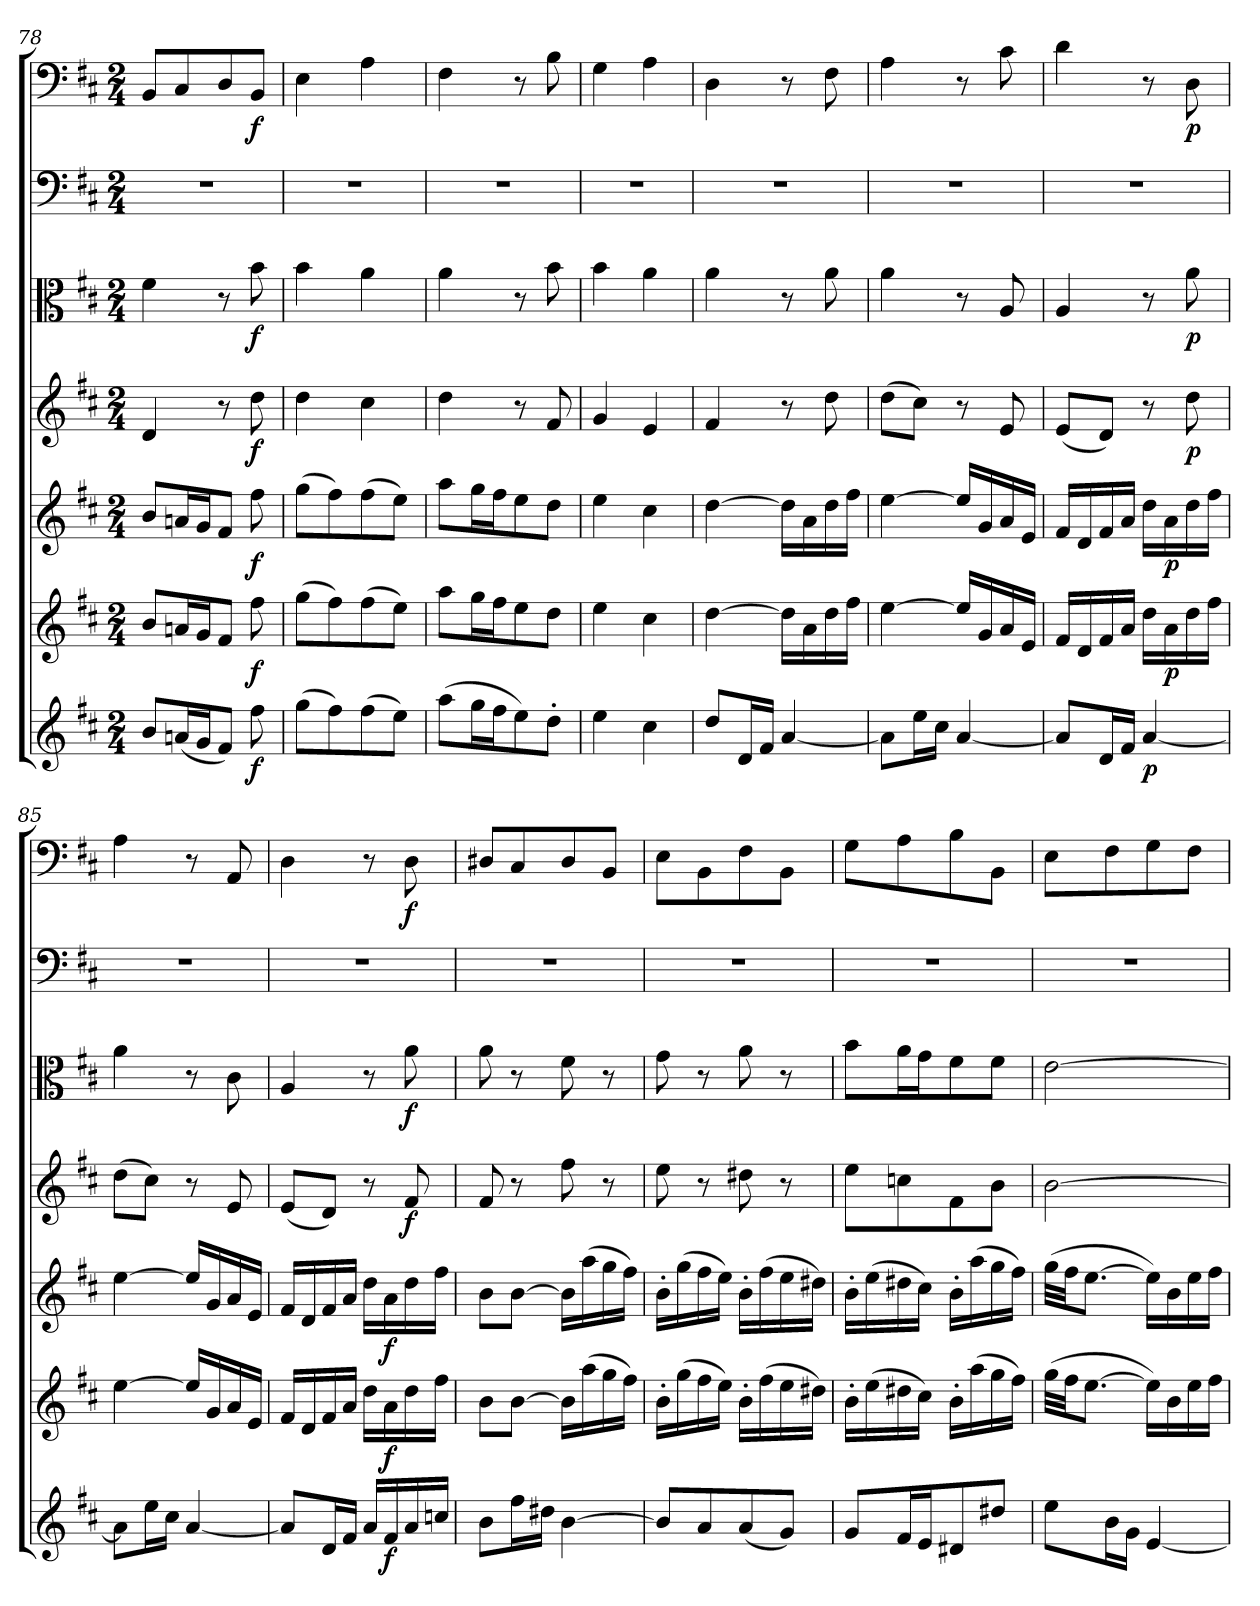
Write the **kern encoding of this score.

**kern	**dynam	**kern	**dynam	**kern	**dynam	**kern	**dynam	**kern	**dynam	**kern	**kern	**dynam
*part7	*part7	*part6	*part6	*part5	*part5	*part4	*part4	*part3	*part3	*part2	*part1	*part1
*staff7	*staff7	*staff6	*staff6	*staff5	*staff5	*staff4	*staff4	*staff3	*staff3	*staff2	*staff1	*staff1
*clefG2	*	*clefG2	*	*clefG2	*	*clefG2	*	*clefC3	*	*clefF4	*clefF4	*
*k[f#c#]	*	*k[f#c#]	*	*k[f#c#]	*	*k[f#c#]	*	*k[f#c#]	*	*k[f#c#]	*k[f#c#]	*
*b:	*	*b:	*	*b:	*	*b:	*	*b:	*	*b:	*b:	*
*M2/4	*	*M2/4	*	*M2/4	*	*M2/4	*	*M2/4	*	*M2/4	*M2/4	*
=78	=78	=78	=78	=78	=78	=78	=78	=78	=78	=78	=78	=78
8b/L	.	8b/L	.	8b/L	.	4d/	.	4f#\	.	2r	8BB/L	.
(16an/L	.	16an/L	.	16an/L	.	.	.	.	.	.	8C#/	.
16g/J	.	16g/J	.	16g/J	.	.	.	.	.	.	.	.
8f#/J)	.	8f#/J	.	8f#/J	.	8r	.	8r	.	.	8D/	.
8ff#\	f	8ff#\	f	8ff#\	f	8dd\	f	8b\	f	.	8BB/J	f
=79	=79	=79	=79	=79	=79	=79	=79	=79	=79	=79	=79	=79
(8gg\L	.	(8gg\L	.	(8gg\L	.	4dd\	.	4b\	.	2r	4E\	.
8ff#\)	.	8ff#\)	.	8ff#\)	.	.	.	.	.	.	.	.
(8ff#\	.	(8ff#\	.	(8ff#\	.	4cc#\	.	4a\	.	.	4A\	.
8ee\J)	.	8ee\J)	.	8ee\J)	.	.	.	.	.	.	.	.
=80	=80	=80	=80	=80	=80	=80	=80	=80	=80	=80	=80	=80
(8aa\L	.	8aa\L	.	8aa\L	.	4dd\	.	4a\	.	2r	4F#\	.
16gg\L	.	16gg\L	.	16gg\L	.	.	.	.	.	.	.	.
16ff#\J	.	16ff#\J	.	16ff#\J	.	.	.	.	.	.	.	.
8ee\)	.	8ee\	.	8ee\	.	8r	.	8r	.	.	8r	.
8dd'\J	.	8dd\J	.	8dd\J	.	8f#/	.	8b\	.	.	8B\	.
=81	=81	=81	=81	=81	=81	=81	=81	=81	=81	=81	=81	=81
4ee\	.	4ee\	.	4ee\	.	4g/	.	4b\	.	2r	4G\	.
4cc#\	.	4cc#\	.	4cc#\	.	4e/	.	4a\	.	.	4A\	.
=82	=82	=82	=82	=82	=82	=82	=82	=82	=82	=82	=82	=82
8dd/L	.	[4dd\	.	[4dd\	.	4f#/	.	4a\	.	2r	4D\	.
16d/L	.	.	.	.	.	.	.	.	.	.	.	.
16f#/JJ	.	.	.	.	.	.	.	.	.	.	.	.
[4a/	.	16dd\LL]	.	16dd\LL]	.	8r	.	8r	.	.	8r	.
.	.	16a\	.	16a\	.	.	.	.	.	.	.	.
.	.	16dd\	.	16dd\	.	8dd\	.	8a\	.	.	8F#\	.
.	.	16ff#\JJ	.	16ff#\JJ	.	.	.	.	.	.	.	.
=83	=83	=83	=83	=83	=83	=83	=83	=83	=83	=83	=83	=83
8a\L]	.	[4ee\	.	[4ee\	.	(8dd\L	.	4a\	.	2r	4A\	.
16ee\L	.	.	.	.	.	8cc#\J)	.	.	.	.	.	.
16cc#\JJ	.	.	.	.	.	.	.	.	.	.	.	.
[4a/	.	16ee/LL]	.	16ee/LL]	.	8r	.	8r	.	.	8r	.
.	.	16g/	.	16g/	.	.	.	.	.	.	.	.
.	.	16a/	.	16a/	.	8e/	.	8A/	.	.	8c#\	.
.	.	16e/JJ	.	16e/JJ	.	.	.	.	.	.	.	.
=84	=84	=84	=84	=84	=84	=84	=84	=84	=84	=84	=84	=84
8a/L]	.	16f#/LL	.	16f#/LL	.	(8e/L	.	4A/	.	2r	4d\	.
.	.	16d/	.	16d/	.	.	.	.	.	.	.	.
16d/L	.	16f#/	.	16f#/	.	8d/J)	.	.	.	.	.	.
16f#/JJ	.	16a/JJ	.	16a/JJ	.	.	.	.	.	.	.	.
[4a/	p	16dd\LL	.	16dd\LL	.	8r	.	8r	.	.	8r	.
.	.	16a\	p	16a\	p	.	.	.	.	.	.	.
.	.	16dd\	.	16dd\	.	8dd\	p	8a\	p	.	8D\	p
.	.	16ff#\JJ	.	16ff#\JJ	.	.	.	.	.	.	.	.
=85	=85	=85	=85	=85	=85	=85	=85	=85	=85	=85	=85	=85
8a\L]	.	[4ee\	.	[4ee\	.	(8dd\L	.	4a\	.	2r	4A\	.
16ee\L	.	.	.	.	.	8cc#\J)	.	.	.	.	.	.
16cc#\JJ	.	.	.	.	.	.	.	.	.	.	.	.
[4a/	.	16ee/LL]	.	16ee/LL]	.	8r	.	8r	.	.	8r	.
.	.	16g/	.	16g/	.	.	.	.	.	.	.	.
.	.	16a/	.	16a/	.	8e/	.	8c#\	.	.	8AA/	.
.	.	16e/JJ	.	16e/JJ	.	.	.	.	.	.	.	.
=86	=86	=86	=86	=86	=86	=86	=86	=86	=86	=86	=86	=86
8a/L]	.	16f#/LL	.	16f#/LL	.	(8e/L	.	4A/	.	2r	4D\	.
.	.	16d/	.	16d/	.	.	.	.	.	.	.	.
16d/L	.	16f#/	.	16f#/	.	8d/J)	.	.	.	.	.	.
16f#/JJ	.	16a/JJ	.	16a/JJ	.	.	.	.	.	.	.	.
16a/LL	.	16dd\LL	.	16dd\LL	.	8r	.	8r	.	.	8r	.
16f#/	f	16a\	f	16a\	f	.	.	.	.	.	.	.
16a/	.	16dd\	.	16dd\	.	8f#/	f	8a\	f	.	8D\	f
16ccn/JJ	.	16ff#\JJ	.	16ff#\JJ	.	.	.	.	.	.	.	.
=87	=87	=87	=87	=87	=87	=87	=87	=87	=87	=87	=87	=87
8b\L	.	8b\L	.	8b\L	.	8f#/	.	8a\	.	2r	8D#X/L	.
16ff#\L	.	[8b\J	.	[8b\J	.	8r	.	8r	.	.	8C#/	.
16dd#X\JJ	.	.	.	.	.	.	.	.	.	.	.	.
[4b\	.	16b\LL]	.	16b\LL]	.	8ff#\	.	8f#\	.	.	8D#/	.
.	.	(16aa\	.	(16aa\	.	.	.	.	.	.	.	.
.	.	16gg\	.	16gg\	.	8r	.	8r	.	.	8BB/J	.
.	.	16ff#\JJ)	.	16ff#\JJ)	.	.	.	.	.	.	.	.
=88	=88	=88	=88	=88	=88	=88	=88	=88	=88	=88	=88	=88
8b/L]	.	16b'\LL	.	16b'\LL	.	8ee\	.	8g\	.	2r	8E\L	.
.	.	(16gg\	.	(16gg\	.	.	.	.	.	.	.	.
8a/	.	16ff#\	.	16ff#\	.	8r	.	8r	.	.	8BB\	.
.	.	16ee\JJ)	.	16ee\JJ)	.	.	.	.	.	.	.	.
(8a/	.	16b'\LL	.	16b'\LL	.	8dd#X\	.	8a\	.	.	8F#\	.
.	.	(16ff#\	.	(16ff#\	.	.	.	.	.	.	.	.
8g/J)	.	16ee\	.	16ee\	.	8r	.	8r	.	.	8BB\J	.
.	.	16dd#X\JJ)	.	16dd#X\JJ)	.	.	.	.	.	.	.	.
=89	=89	=89	=89	=89	=89	=89	=89	=89	=89	=89	=89	=89
8g/L	.	16b'\LL	.	16b'\LL	.	8ee\L	.	8b\L	.	2r	8G\L	.
.	.	(16ee\	.	(16ee\	.	.	.	.	.	.	.	.
16f#/L	.	16dd#X\	.	16dd#X\	.	8ccn\	.	16a\L	.	.	8A\	.
16e/J	.	16cc#\JJ)	.	16cc#\JJ)	.	.	.	16g\J	.	.	.	.
8d#X/	.	16b'\LL	.	16b'\LL	.	8f#\	.	8f#\	.	.	8B\	.
.	.	(16aa\	.	(16aa\	.	.	.	.	.	.	.	.
8dd#X/J	.	16gg\	.	16gg\	.	8b\J	.	8f#\J	.	.	8BB\J	.
.	.	16ff#\JJ)	.	16ff#\JJ)	.	.	.	.	.	.	.	.
=90	=90	=90	=90	=90	=90	=90	=90	=90	=90	=90	=90	=90
8ee\L	.	(32gg\LLL	.	(32gg\LLL	.	[2b\	.	[2e\	.	2r	8E\L	.
.	.	32ff#\JJ	.	32ff#\JJ	.	.	.	.	.	.	.	.
.	.	[8.ee\J	.	[8.ee\J	.	.	.	.	.	.	.	.
16b\L	.	.	.	.	.	.	.	.	.	.	8F#\	.
16g\JJ	.	.	.	.	.	.	.	.	.	.	.	.
[4e/	.	16ee\LL])	.	16ee\LL])	.	.	.	.	.	.	8G\	.
.	.	16b\	.	16b\	.	.	.	.	.	.	.	.
.	.	16ee\	.	16ee\	.	.	.	.	.	.	8F#\J	.
.	.	16ff#\JJ	.	16ff#\JJ	.	.	.	.	.	.	.	.
=	=	=	=	=	=	=	=	=	=	=	=	=
*-	*-	*-	*-	*-	*-	*-	*-	*-	*-	*-	*-	*-
